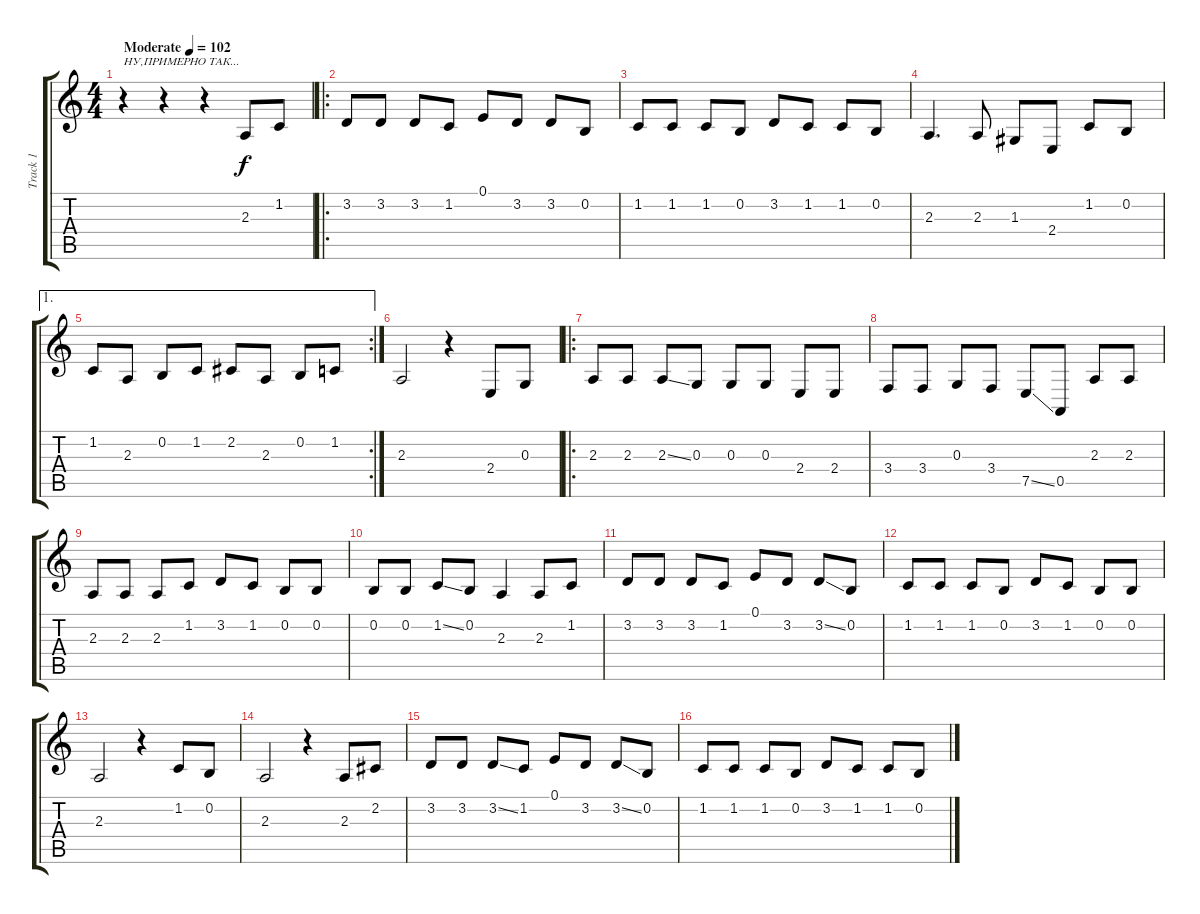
\track ("Track 1" "Track 1") {instrument acousticgrandpiano}
\staff {score tabs}
\tuning (E4 B3 G3 D3 A2 E2) {hide}
\ts (4 4)
\tempo (102 "Moderate")
\clef g2
\ks c
r.4{txt "НУ,ПРИМЕРНО ТАК..." dy f instrument acousticgrandpiano} r.4 r.4 2.3.8 1.2.8 |
\ro
3.2.8 3.2.8 3.2.8 1.2.8 0.1.8 3.2.8 3.2.8 0.2.8 |
1.2.8 1.2.8 1.2.8 0.2.8 3.2.8 1.2.8 1.2.8 0.2.8 |
2.3.4{d} 2.3.8 1.3.8 2.4.8 1.2.8 0.2.8 |
\ae 1
\rc 2
1.2.8 2.3.8 0.2.8 1.2.8 2.2.8 2.3.8 0.2.8 1.2.8 |
2.3.2 r.4 2.4.8 0.3.8 |
\ro
2.3.8 2.3.8 2.3{ss}.8 0.3.8 0.3.8 0.3.8 2.4.8 2.4.8 |
3.4.8 3.4.8 0.3.8 3.4.8 7.5{ss}.8 0.5.8 2.3.8 2.3.8 |
2.3.8 2.3.8 2.3.8 1.2.8 3.2.8 1.2.8 0.2.8 0.2.8 |
0.2.8 0.2.8 1.2{ss}.8 0.2.8 2.3.4 2.3.8 1.2.8 |
3.2.8 3.2.8 3.2.8 1.2.8 0.1.8 3.2.8 3.2{ss}.8 0.2.8 |
1.2.8 1.2.8 1.2.8 0.2.8 3.2.8 1.2.8 0.2.8 0.2.8 |
2.3.2 r.4 1.2.8 0.2.8 |
2.3.2 r.4 2.3.8 2.2.8 |
3.2.8 3.2.8 3.2{ss}.8 1.2.8 0.1.8 3.2.8 3.2{ss}.8 0.2.8 |
1.2.8 1.2.8 1.2.8 0.2.8 3.2.8 1.2.8 1.2.8 0.2.8
